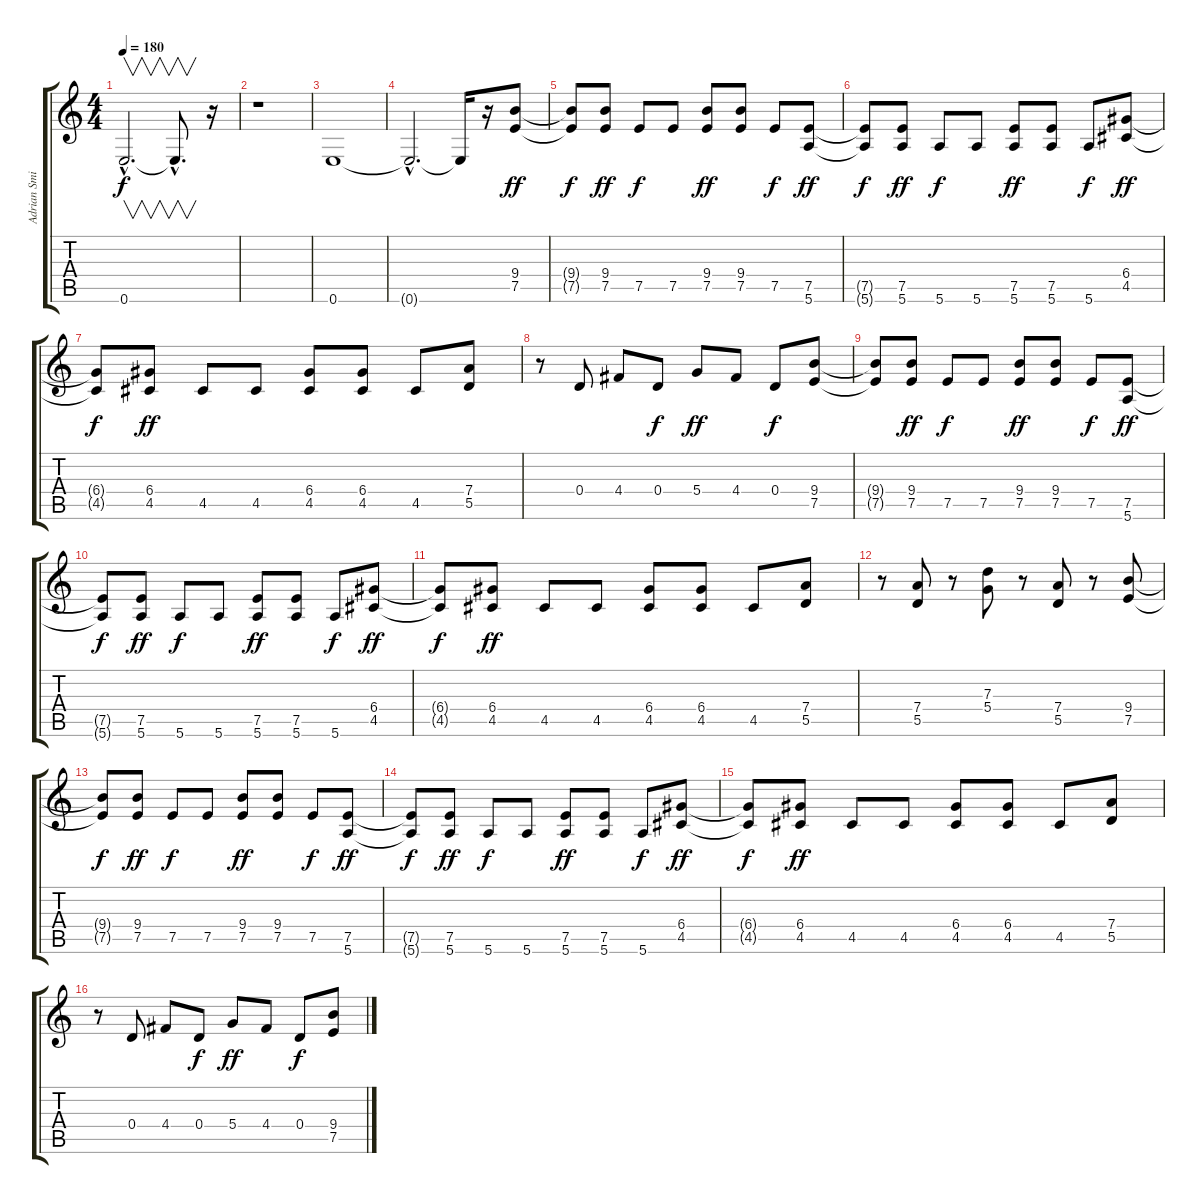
\track ("Adrian Smith" "Adrian Smi") {instrument distortionguitar}
\staff {score tabs}
\tuning (E4 B3 G3 D3 A2 E2) {hide}
\ts (4 4)
\tempo 210
\tempo 180
\clef g2
\ks c
0.6{hac t}.2{v d dy f} 0.6{hac t}.8{v d} r.16 |
r.1 |
0.6.1 |
0.6{hac t}.2{d} 0.6{t}.16 r.16 (9.4 7.5).8{dy ff} |
(9.4{t} 7.5{t}).8{dy f} (9.4 7.5).8{dy ff} 7.5.8{dy f} 7.5.8 (9.4 7.5).8{dy ff} (9.4 7.5).8 7.5.8{dy f} (7.5 5.6).8{dy ff} |
(7.5{t} 5.6{t}).8{dy f} (7.5 5.6).8{dy ff} 5.6.8{dy f} 5.6.8 (7.5 5.6).8{dy ff} (7.5 5.6).8 5.6.8{dy f} (6.4 4.5).8{dy ff} |
(6.4{t} 4.5{t}).8{dy f} (6.4 4.5).8{dy ff} 4.5.8 4.5.8 (6.4 4.5).8 (6.4 4.5).8 4.5.8 (7.4 5.5).8 |
r.8 0.4.8 4.4.8 0.4.8{dy f} 5.4.8{dy ff} 4.4.8 0.4.8{dy f} (9.4 7.5).8 |
(9.4{t} 7.5{t}).8 (9.4 7.5).8{dy ff} 7.5.8{dy f} 7.5.8 (9.4 7.5).8{dy ff} (9.4 7.5).8 7.5.8{dy f} (7.5 5.6).8{dy ff} |
(7.5{t} 5.6{t}).8{dy f} (7.5 5.6).8{dy ff} 5.6.8{dy f} 5.6.8 (7.5 5.6).8{dy ff} (7.5 5.6).8 5.6.8{dy f} (6.4 4.5).8{dy ff} |
(6.4{t} 4.5{t}).8{dy f} (6.4 4.5).8{dy ff} 4.5.8 4.5.8 (6.4 4.5).8 (6.4 4.5).8 4.5.8 (7.4 5.5).8 |
r.8 (7.4 5.5).8 r.8 (7.3 5.4).8 r.8 (7.4 5.5).8 r.8 (9.4 7.5).8 |
(9.4{t} 7.5{t}).8{dy f} (9.4 7.5).8{dy ff} 7.5.8{dy f} 7.5.8 (9.4 7.5).8{dy ff} (9.4 7.5).8 7.5.8{dy f} (7.5 5.6).8{dy ff} |
(7.5{t} 5.6{t}).8{dy f} (7.5 5.6).8{dy ff} 5.6.8{dy f} 5.6.8 (7.5 5.6).8{dy ff} (7.5 5.6).8 5.6.8{dy f} (6.4 4.5).8{dy ff} |
(6.4{t} 4.5{t}).8{dy f} (6.4 4.5).8{dy ff} 4.5.8 4.5.8 (6.4 4.5).8 (6.4 4.5).8 4.5.8 (7.4 5.5).8 |
r.8 0.4.8 4.4.8 0.4.8{dy f} 5.4.8{dy ff} 4.4.8 0.4.8{dy f} (9.4 7.5).8
